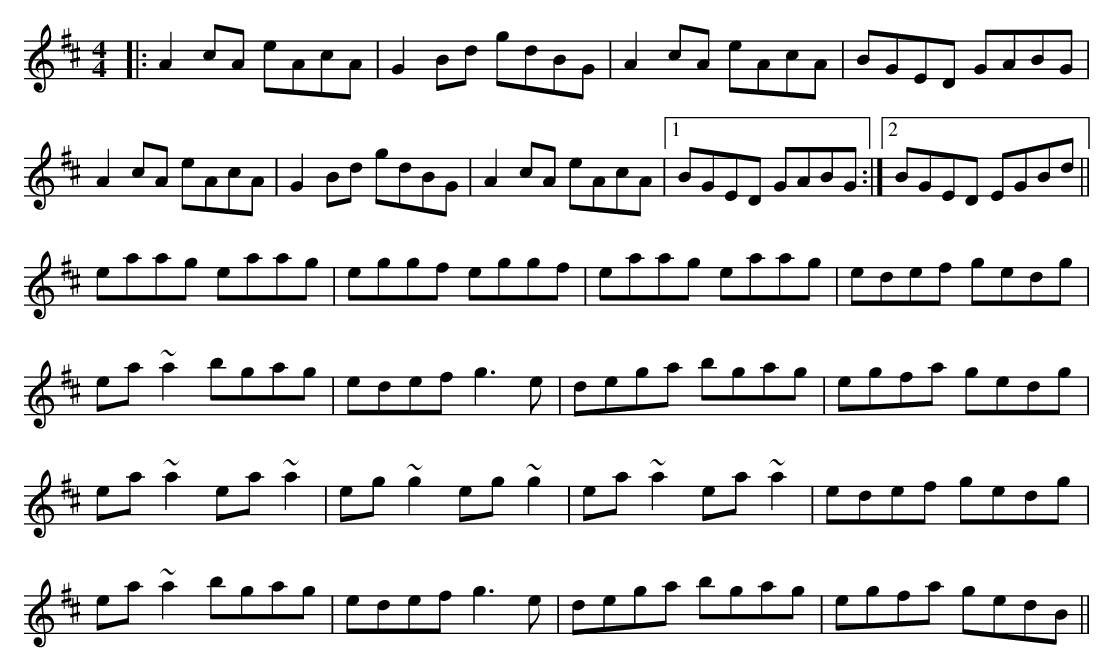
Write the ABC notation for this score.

X:1
M:4/4
K:Amix
|:A2cA eAcA|G2Bd gdBG|A2cA eAcA|BGED GABG|
A2cA eAcA|G2Bd gdBG|A2cA eAcA|1 BGED GABG:|2 BGED EGBd||
eaag eaag|eggf eggf|eaag eaag|edef gedg|
ea~a2 bgag|edef g3e|dega bgag|egfa gedg|
ea~a2 ea~a2|eg~g2 eg ~g2|ea~a2 ea~a2|edef gedg|
ea~a2 bgag|edef g3e|dega bgag|egfa gedB||
